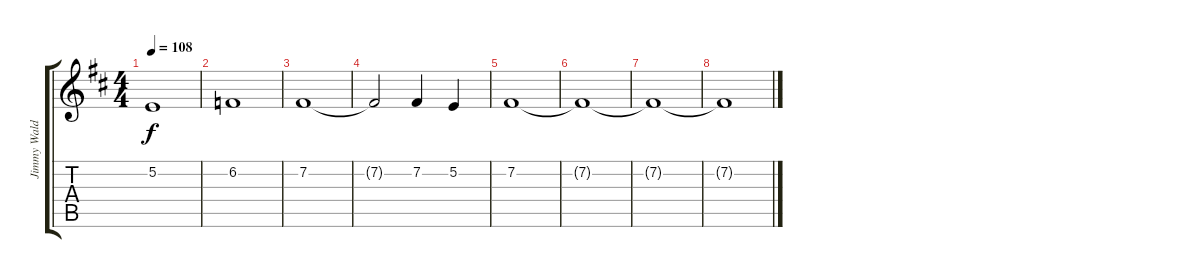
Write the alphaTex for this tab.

\track ("Jimmy Waldo" "Jimmy Wald") {instrument choiraahs}
\staff {score tabs}
\tuning (E4 B3 G3 D3 A2 E2) {hide}
\ts (4 4)
\tempo 108
\clef g2
\ks d
5.2.1{dy f} |
6.2.1 |
7.2.1 |
7.2{t}.2 7.2.4 5.2.4 |
7.2.1 |
7.2{t}.1 |
7.2{t}.1 |
7.2{t}.1
